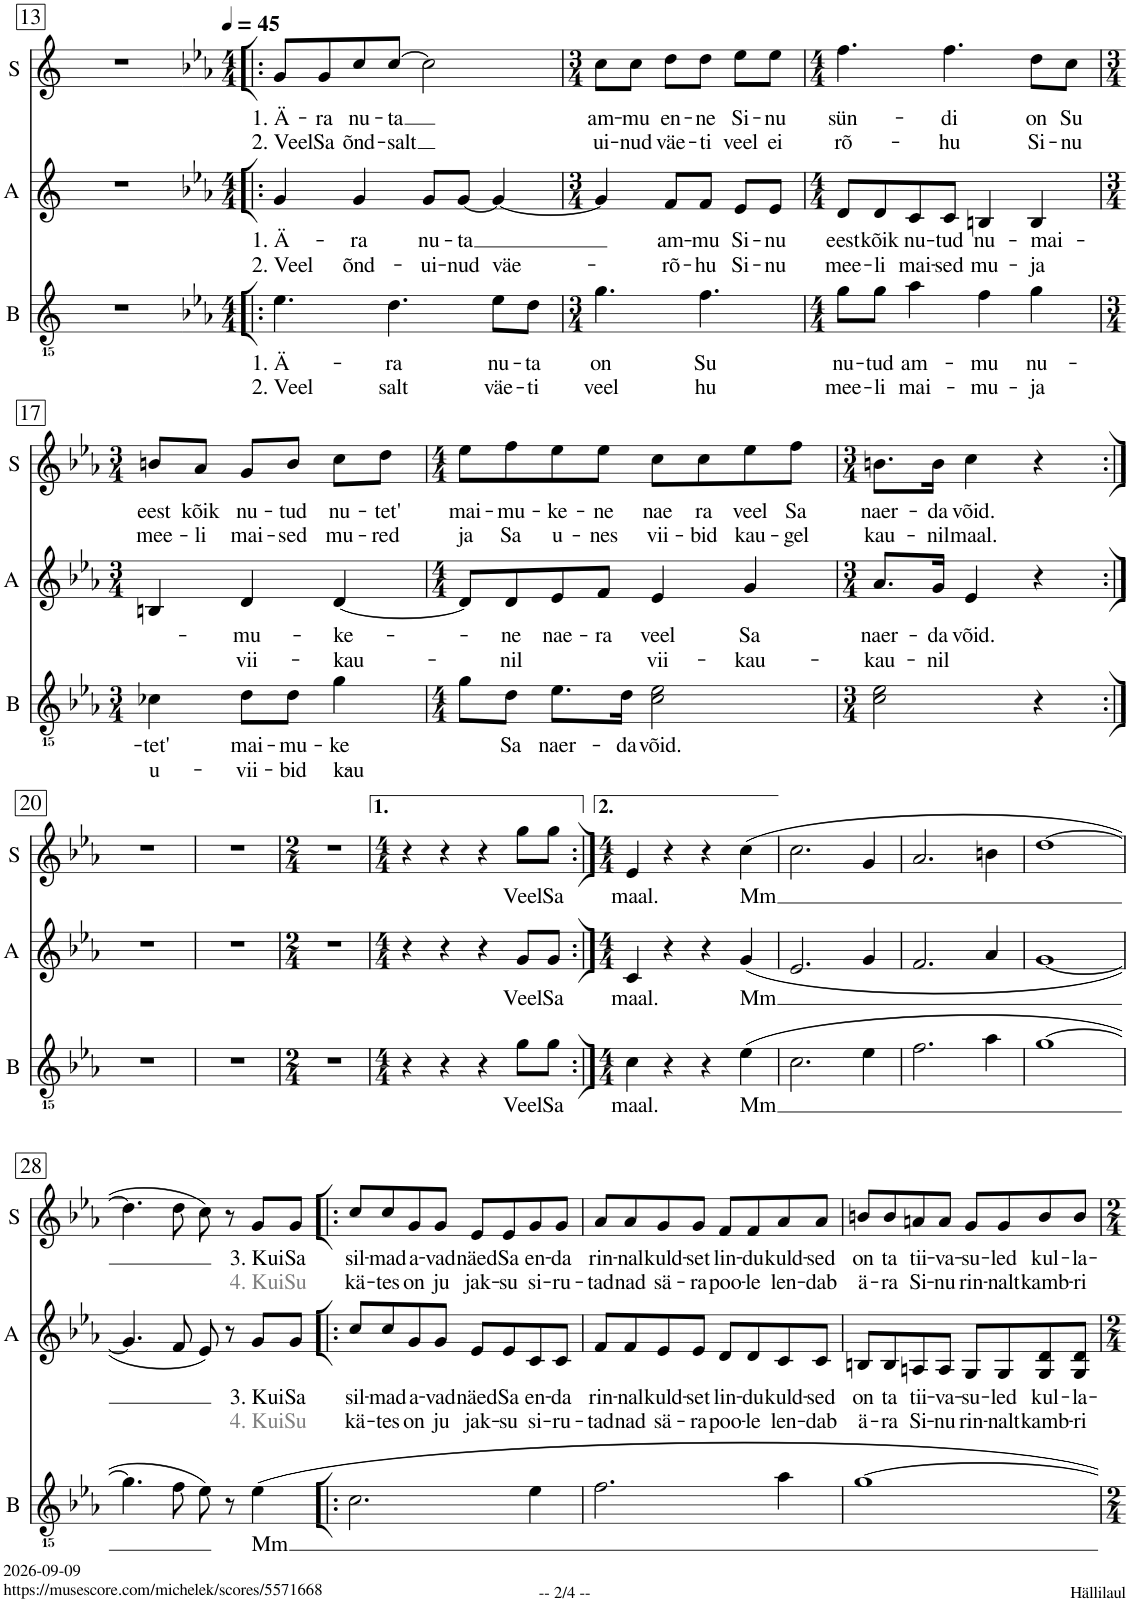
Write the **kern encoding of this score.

**kern	**text	**text	**kern	**text	**text	**kern	**text	**text
*part3	*part3	*part3	*part2	*part2	*part2	*part1	*part1	*part1
*staff3	*staff3	*staff3	*staff2	*staff2	*staff2	*staff1	*staff1	*staff1
*I"B	*	*	*I"A	*	*	*I"S	*	*
*I'B	*	*	*I'A	*	*	*I'S	*	*
!!LO:PB:g=z
*clefGvv2	*	*	*clefG2	*	*	*clefG2	*	*
*	*	*	*Trd1c2	*	*	*	*	*
*k[]	*	*	*k[]	*	*	*k[]	*	*
*M3/4	*	*	*M3/4	*	*	*M3/4	*	*
=13	=13	=13	=13	=13	=13	=13	=13	=13
2.r	.	.	2.r	.	.	2.r	.	.
=14!|:	=14!|:	=14!|:	=14!|:	=14!|:	=14!|:	=14!|:	=14!|:	=14!|:
*k[b-e-a-]	*	*	*k[b-e-a-]	*	*	*k[b-e-a-]	*	*
*M4/4	*	*	*M4/4	*	*	*M4/4	*	*
*	*	*	*	*	*	*MM45	*	*
!	!LO:LY:b	!LO:LY:b	!	!LO:LY:b	!LO:LY:b	!	!LO:LY:b	!LO:LY:b
4.E-\	1. Ä-	2. Veel	4g/	1. Ä-	2. Veel	8g/L	1. Ä-	2. Veel
!	!	!	!	!	!	!	!LO:LY:b	!LO:LY:b
.	.	.	.	.	.	8g/	-ra	Sa
!	!	!	!	!LO:LY:b	!LO:LY:b	!	!LO:LY:b	!LO:LY:b
.	.	.	4g/	-ra	õnd-	8cc/	nu-	õnd-
!	!LO:LY:b	!LO:LY:b	!	!	!	!	!LO:LY:b	!LO:LY:b
4.D\	-ra	-salt	.	.	.	[8cc/J	-ta	-salt
!	!	!	!	!LO:LY:b	!LO:LY:b	!	!	!
.	.	.	8g/L	nu-	ui-	2cc\]	.	.
!	!	!	!	!LO:LY:b	!LO:LY:b	!	!	!
.	.	.	[8g/J	-ta	-nud	.	.	.
!	!LO:LY:b	!LO:LY:b	!	!	!LO:LY:b	!	!	!
8E-\L	nu-	väe-	4g/_	.	väe-	.	.	.
!	!LO:LY:b	!LO:LY:b	!	!	!	!	!	!
8D\J	-ta	-ti	.	.	.	.	.	.
=15	=15	=15	=15	=15	=15	=15	=15	=15
*M3/4	*	*	*M3/4	*	*	*M3/4	*	*
!	!LO:LY:b	!LO:LY:b	!	!	!	!	!LO:LY:b	!LO:LY:b
4.G\	on	veel	4g/]	.	.	8cc\L	am-	ui-
!	!	!	!	!	!	!	!LO:LY:b	!LO:LY:b
.	.	.	.	.	.	8cc\J	-mu	-nud
!	!	!	!	!LO:LY:b	!LO:LY:b	!	!LO:LY:b	!LO:LY:b
.	.	.	8f/L	am-	rõ-	8dd\L	en-	väe-
!	!LO:LY:b	!LO:LY:b	!	!LO:LY:b	!LO:LY:b	!	!LO:LY:b	!LO:LY:b
4.F\	Su	-hu	8f/J	-mu	-hu	8dd\J	-ne	-ti
!	!	!	!	!LO:LY:b	!LO:LY:b	!	!LO:LY:b	!LO:LY:b
.	.	.	8e-/L	Si-	Si-	8ee-\L	Si-	veel
!	!	!	!	!LO:LY:b	!LO:LY:b	!	!LO:LY:b	!LO:LY:b
.	.	.	8e-/J	-nu	-nu	8ee-\J	-nu	ei
=16	=16	=16	=16	=16	=16	=16	=16	=16
*M4/4	*	*	*M4/4	*	*	*M4/4	*	*
!	!LO:LY:b	!LO:LY:b	!	!LO:LY:b	!LO:LY:b	!	!LO:LY:b	!LO:LY:b
8G\L	nu-	mee-	8d/L	eest	mee-	4.ff\	sün-	rõ-
!	!LO:LY:b	!LO:LY:b	!	!LO:LY:b	!LO:LY:b	!	!	!
8G\J	-tud	-li	8d/	kõik	-li	.	.	.
!	!LO:LY:b	!LO:LY:b	!	!LO:LY:b	!LO:LY:b	!	!	!
4A-\	am-	mai-	8c/	nu-	mai-	.	.	.
!	!	!	!	!LO:LY:b	!LO:LY:b	!	!LO:LY:b	!LO:LY:b
.	.	.	8c/J	-tud	-sed	4.ff\	di	-hu
!	!LO:LY:b	!LO:LY:b	!	!LO:LY:b	!LO:LY:b	!	!	!
4F\	-mu	mu-	4Bn/	nu-	mu-	.	.	.
!	!LO:LY:b	!LO:LY:b	!	!LO:LY:b	!LO:LY:b	!	!LO:LY:b	!LO:LY:b
4G\	nu-	ja	4B/	-mai-	ja	8dd\L	on	Si-
!	!	!	!	!	!	!	!LO:LY:b	!LO:LY:b
.	.	.	.	.	.	8cc\J	Su	-nu
!!LO:LB:g=z
=17	=17	=17	=17	=17	=17	=17	=17	=17
*M3/4	*	*	*M3/4	*	*	*M3/4	*	*
!	!LO:LY:b	!LO:LY:b	!	!	!	!	!LO:LY:b	!LO:LY:b
4C-X\	-tet'	u-	4Bn/	.	.	8bn/L	eest	mee-
!	!	!	!	!	!	!	!LO:LY:b	!LO:LY:b
.	.	.	.	.	.	8a-/J	kõik	-li
!	!LO:LY:b	!LO:LY:b	!	!LO:LY:b	!LO:LY:b	!	!LO:LY:b	!LO:LY:b
8D\L	mai-	vii-	4d/	-mu-	vii-	8g/L	nu-	mai-
!	!LO:LY:b	!LO:LY:b	!	!	!	!	!LO:LY:b	!LO:LY:b
8D\J	-mu-	-bid	.	.	.	8b/J	-tud	-sed
!	!LO:LY:b	!LO:LY:b	!	!LO:LY:b	!LO:LY:b	!	!LO:LY:b	!LO:LY:b
4G\	-ke	kau-	[4d/	-ke-	kau-	8cc\L	nu-	mu-
!	!	!	!	!	!	!	!LO:LY:b	!LO:LY:b
.	.	.	.	.	.	8dd\J	-tet'	-red
=18	=18	=18	=18	=18	=18	=18	=18	=18
*M4/4	*	*	*M4/4	*	*	*M4/4	*	*
!	!	!	!	!	!	!	!LO:LY:b	!LO:LY:b
8G\L	.	.	8d/L]	.	.	8ee-\L	mai-	ja
!	!LO:LY:b	!	!	!LO:LY:b	!LO:LY:b	!	!LO:LY:b	!LO:LY:b
8D\J	Sa	.	8d/	-ne	-nil	8ff\	-mu-	Sa
!	!LO:LY:b	!	!	!LO:LY:b	!	!	!LO:LY:b	!LO:LY:b
8.E-\L	naer-	.	8e-/	nae-	.	8ee-\	-ke-	u-
!	!	!	!	!LO:LY:b	!	!	!LO:LY:b	!LO:LY:b
.	.	.	8f/J	-ra	.	8ee-\J	-ne	-nes
!	!LO:LY:b	!	!	!	!	!	!	!
16D\Jk	-da	.	.	.	.	.	.	.
!	!LO:LY:b	!	!	!LO:LY:b	!LO:LY:b	!	!LO:LY:b	!LO:LY:b
2C\ 2E-\	võid.	.	4e-/	veel	vii-	8cc\L	-nae	vii-
!	!	!	!	!	!	!	!LO:LY:b	!LO:LY:b
.	.	.	.	.	.	8cc\	-ra	-bid
!	!	!	!	!LO:LY:b	!LO:LY:b	!	!LO:LY:b	!LO:LY:b
.	.	.	4g/	Sa	kau-	8ee-\	veel	kau-
!	!	!	!	!	!	!	!LO:LY:b	!LO:LY:b
.	.	.	.	.	.	8ff\J	Sa	-gel
=19	=19	=19	=19	=19	=19	=19	=19	=19
*M3/4	*	*	*M3/4	*	*	*M3/4	*	*
!	!	!	!	!LO:LY:b	!LO:LY:b	!	!LO:LY:b	!LO:LY:b
2C\ 2E-\	.	.	8.a-/L	naer-	kau-	8.bn\L	naer-	kau-
!	!	!	!	!LO:LY:b	!LO:LY:b	!	!LO:LY:b	!LO:LY:b
.	.	.	16g/Jk	-da	-nil	16b\Jk	-da	-nil
!	!	!	!	!LO:LY:b	!	!	!LO:LY:b	!LO:LY:b
.	.	.	4e-/	võid.	.	4cc\	võid.	maal.
4r	.	.	4r	.	.	4r	.	.
!!LO:LB:g=z
=20:|!	=20:|!	=20:|!	=20:|!	=20:|!	=20:|!	=20:|!	=20:|!	=20:|!
2.r	.	.	2.r	.	.	2.r	.	.
=21	=21	=21	=21	=21	=21	=21	=21	=21
2.r	.	.	2.r	.	.	2.r	.	.
=22	=22	=22	=22	=22	=22	=22	=22	=22
*M2/4	*	*	*M2/4	*	*	*M2/4	*	*
2r	.	.	2r	.	.	2r	.	.
=23	=23	=23	=23	=23	=23	=23	=23	=23
*M4/4	*	*	*M4/4	*	*	*M4/4	*	*
4r	.	.	4r	.	.	4r	.	.
4r	.	.	4r	.	.	4r	.	.
4r	.	.	4r	.	.	4r	.	.
!	!LO:LY:b	!	!	!LO:LY:b	!	!	!LO:LY:b	!
8G\L	Veel	.	8g/L	Veel	.	8gg\L	Veel	.
!	!LO:LY:b	!	!	!LO:LY:b	!	!	!LO:LY:b	!
8G\J	Sa	.	8g/J	Sa	.	8gg\J	Sa	.
=24:|!	=24:|!	=24:|!	=24:|!	=24:|!	=24:|!	=24:|!	=24:|!	=24:|!
*M4/4	*	*	*M4/4	*	*	*M4/4	*	*
!	!LO:LY:b	!	!	!LO:LY:b	!	!	!LO:LY:b	!
4C\	maal.	.	4c/	maal.	.	4e-/	maal.	.
4r	.	.	4r	.	.	4r	.	.
4r	.	.	4r	.	.	4r	.	.
!	!LO:LY:b	!	!	!LO:LY:b	!	!	!LO:LY:b	!
(4E-\	Mm	.	(4g/	Mm	.	(4cc\	Mm	.
=25	=25	=25	=25	=25	=25	=25	=25	=25
2.C\	.	.	2.e-/	.	.	2.cc\	.	.
4E-\	.	.	4g/	.	.	4g/	.	.
=26	=26	=26	=26	=26	=26	=26	=26	=26
2.F\	.	.	2.f/	.	.	2.a-/	.	.
4A-\	.	.	4a-/	.	.	4bn\	.	.
=27	=27	=27	=27	=27	=27	=27	=27	=27
[1G	.	.	[1g	.	.	[1dd	.	.
!!LO:LB:g=z
=28	=28	=28	=28	=28	=28	=28	=28	=28
4.G\]	.	.	4.g/]	.	.	4.dd\]	.	.
8F\	.	.	8f/	.	.	8dd\	.	.
8E-\)	.	.	8e-/)	.	.	8cc\)	.	.
8r	.	.	8r	.	.	8r	.	.
!	!LO:LY:b	!	!	!LO:LY:b	!LO:LY:b:color=#808080	!	!LO:LY:b	!LO:LY:b:color=#808080
4E-\	Mm	.	8g/L	3. Kui	4. Kui	8g/L	3. Kui	4. Kui
!	!	!	!	!LO:LY:b	!LO:LY:b:color=#808080	!	!LO:LY:b	!LO:LY:b:color=#808080
.	.	.	8g/J	Sa	Su	8g/J	Sa	Su
=29!|:	=29!|:	=29!|:	=29!|:	=29!|:	=29!|:	=29!|:	=29!|:	=29!|:
!	!	!	!	!LO:LY:b	!LO:LY:b	!	!LO:LY:b	!LO:LY:b
2.C\	.	.	8cc/L	sil-	kä-	8cc/L	sil-	kä-
!	!	!	!	!LO:LY:b	!LO:LY:b	!	!LO:LY:b	!LO:LY:b
.	.	.	8cc/	-mad	-tes	8cc/	-mad	-tes
!	!	!	!	!LO:LY:b	!LO:LY:b	!	!LO:LY:b	!LO:LY:b
.	.	.	8g/	a-	on	8g/	a-	on
!	!	!	!	!LO:LY:b	!LO:LY:b	!	!LO:LY:b	!LO:LY:b
.	.	.	8g/J	-vad	ju	8g/J	-vad	ju
!	!	!	!	!LO:LY:b	!LO:LY:b	!	!LO:LY:b	!LO:LY:b
.	.	.	8e-/L	näed	jak-	8e-/L	näed	jak-
!	!	!	!	!LO:LY:b	!LO:LY:b	!	!LO:LY:b	!LO:LY:b
.	.	.	8e-/	Sa	-su	8e-/	Sa	-su
!	!	!	!	!LO:LY:b	!LO:LY:b	!	!LO:LY:b	!LO:LY:b
4E-\	.	.	8c/	en-	si-	8g/	en-	si-
!	!	!	!	!LO:LY:b	!LO:LY:b	!	!LO:LY:b	!LO:LY:b
.	.	.	8c/J	-da	-ru-	8g/J	-da	-ru-
=30	=30	=30	=30	=30	=30	=30	=30	=30
!	!	!	!	!LO:LY:b	!LO:LY:b	!	!LO:LY:b	!LO:LY:b
2.F\	.	.	8f/L	rin-	-tad	8a-/L	rin-	-tad
!	!	!	!	!LO:LY:b	!LO:LY:b	!	!LO:LY:b	!LO:LY:b
.	.	.	8f/	-nal	nad	8a-/	-nal	nad
!	!	!	!	!LO:LY:b	!LO:LY:b	!	!LO:LY:b	!LO:LY:b
.	.	.	8e-/	kuld-	sä-	8g/	kuld-	sä-
!	!	!	!	!LO:LY:b	!LO:LY:b	!	!LO:LY:b	!LO:LY:b
.	.	.	8e-/J	-set	-ra	8g/J	-set	-ra
!	!	!	!	!LO:LY:b	!LO:LY:b	!	!LO:LY:b	!LO:LY:b
.	.	.	8d/L	lin-	poo-	8f/L	lin-	poo-
!	!	!	!	!LO:LY:b	!LO:LY:b	!	!LO:LY:b	!LO:LY:b
.	.	.	8d/	-du	-le	8f/	-du	-le
!	!	!	!	!LO:LY:b	!LO:LY:b	!	!LO:LY:b	!LO:LY:b
4A-\	.	.	8c/	kuld-	len-	8a-/	kuld-	len-
!	!	!	!	!LO:LY:b	!LO:LY:b	!	!LO:LY:b	!LO:LY:b
.	.	.	8c/J	-sed	-dab	8a-/J	-sed	-dab
=31	=31	=31	=31	=31	=31	=31	=31	=31
!	!	!	!	!LO:LY:b	!LO:LY:b	!	!LO:LY:b	!LO:LY:b
[1G	.	.	8Bn/L	on	ä-	8bn/L	on	ä-
!	!	!	!	!LO:LY:b	!LO:LY:b	!	!LO:LY:b	!LO:LY:b
.	.	.	8B/	ta	-ra	8b/	ta	-ra
!	!	!	!	!LO:LY:b	!LO:LY:b	!	!LO:LY:b	!LO:LY:b
.	.	.	8An/	tii-	Si-	8an/	tii-	Si-
!	!	!	!	!LO:LY:b	!LO:LY:b	!	!LO:LY:b	!LO:LY:b
.	.	.	8A/J	-va-	-nu	8a/J	-va-	-nu
!	!	!	!	!LO:LY:b	!LO:LY:b	!	!LO:LY:b	!LO:LY:b
.	.	.	8G/L	-su-	rin-	8g/L	-su-	rin-
!	!	!	!	!LO:LY:b	!LO:LY:b	!	!LO:LY:b	!LO:LY:b
.	.	.	8G/	-led	-nalt	8g/	-led	-nalt
!	!	!	!	!LO:LY:b	!LO:LY:b	!	!LO:LY:b	!LO:LY:b
.	.	.	8G/ 8d/	kul-	kamb-	8b/	kul-	kamb-
!	!	!	!	!LO:LY:b	!LO:LY:b	!	!LO:LY:b	!LO:LY:b
.	.	.	8G/ 8d/J	-la-	-ri	8b/J	-la-	-ri
=	=	=	=	=	=	=	=	=
*-	*-	*-	*-	*-	*-	*-	*-	*-
